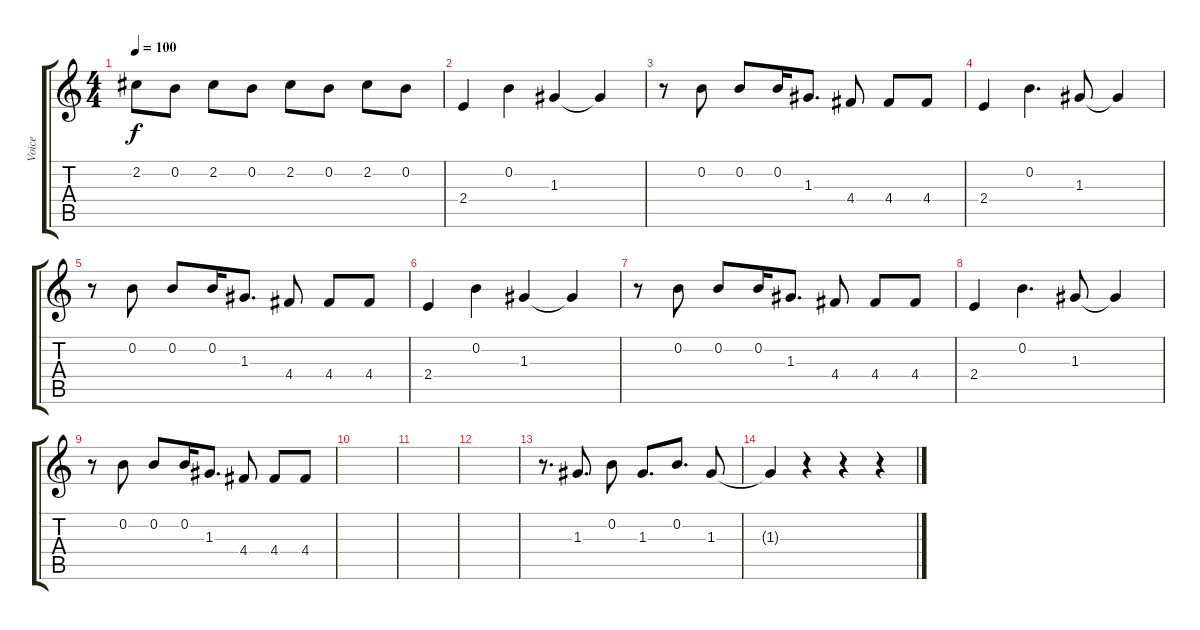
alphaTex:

\track ("Voice" "Voice") {instrument electricbassfinger}
\staff {score tabs}
\tuning (E4 B3 G3 D3 A2 E2) {hide}
\ts (4 4)
\tempo 100
\clef g2
\ks c
2.2.8{dy f} 0.2.8 2.2.8 0.2.8 2.2.8 0.2.8 2.2.8 0.2.8 |
2.4.4 0.2.4 1.3.4 1.3{t}.4 |
r.8 0.2.8 0.2.8 0.2.16 1.3.8{d} 4.4.8 4.4.8 4.4.8 |
2.4.4 0.2.4{d} 1.3.8 1.3{t}.4 |
r.8 0.2.8 0.2.8 0.2.16 1.3.8{d} 4.4.8 4.4.8 4.4.8 |
2.4.4 0.2.4 1.3.4 1.3{t}.4 |
r.8 0.2.8 0.2.8 0.2.16 1.3.8{d} 4.4.8 4.4.8 4.4.8 |
2.4.4 0.2.4{d} 1.3.8 1.3{t}.4 |
r.8 0.2.8 0.2.8 0.2.16 1.3.8{d} 4.4.8 4.4.8 4.4.8 |
|
|
|
r.8{d} 1.3.8{d} 0.2.8 1.3.8{d} 0.2.8{d} 1.3.8 |
1.3{t}.4 r.4 r.4 r.4
